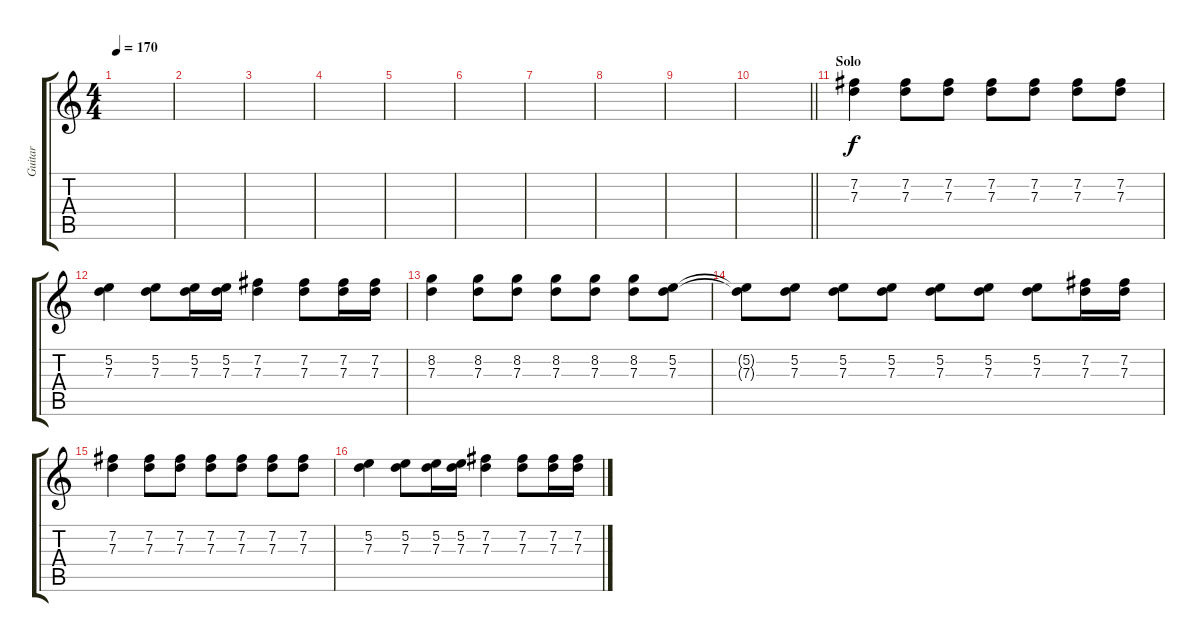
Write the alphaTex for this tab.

\track ("Guitar" "Guitar") {instrument distortionguitar}
\staff {score tabs}
\tuning (E4 B3 G3 D3 A2 E2) {hide}
\ts (4 4)
\tempo 170
\clef g2
\ks c
|
|
|
|
|
|
|
|
|
\barLineRight lightlight
|
\section ("" "Solo")
(7.2 7.3).4 (7.2 7.3).8 (7.2 7.3).8 (7.2 7.3).8 (7.2 7.3).8 (7.2 7.3).8 (7.2 7.3).8 |
(5.2 7.3).4 (5.2 7.3).8 (5.2 7.3).16 (5.2 7.3).16 (7.2 7.3).4 (7.2 7.3).8 (7.2 7.3).16 (7.2 7.3).16 |
(8.2 7.3).4 (8.2 7.3).8 (8.2 7.3).8 (8.2 7.3).8 (8.2 7.3).8 (8.2 7.3).8 (5.2 7.3).8 |
(5.2{t} 7.3{t}).8 (5.2 7.3).8 (5.2 7.3).8 (5.2 7.3).8 (5.2 7.3).8 (5.2 7.3).8 (5.2 7.3).8 (7.2 7.3).16 (7.2 7.3).16 |
(7.2 7.3).4 (7.2 7.3).8 (7.2 7.3).8 (7.2 7.3).8 (7.2 7.3).8 (7.2 7.3).8 (7.2 7.3).8 |
(5.2 7.3).4 (5.2 7.3).8 (5.2 7.3).16 (5.2 7.3).16 (7.2 7.3).4 (7.2 7.3).8 (7.2 7.3).16 (7.2 7.3).16
